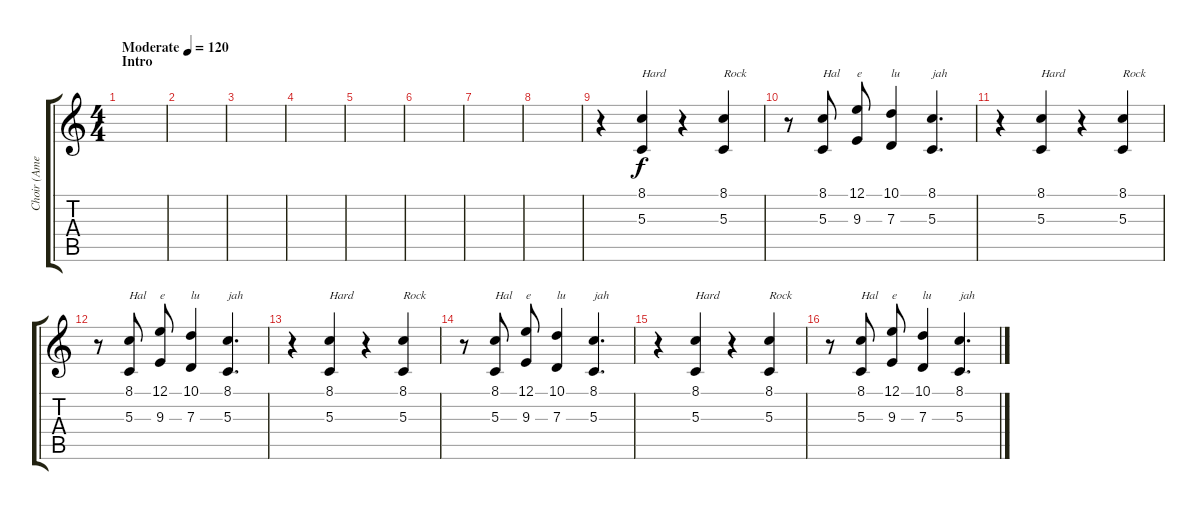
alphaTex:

\track ("Choir (Amen Ra, Awa, Ox, Kita)" "Choir (Ame") {instrument choiraahs}
\staff {score tabs}
\tuning (E4 B3 G3 D3 A2 E2) {hide}
\ts (4 4)
\section ("" "Intro")
\tempo (120 "Moderate")
\clef g2
\ks c
|
|
|
|
|
|
|
|
r.4 (8.1 5.3).4{txt "Hard"} r.4 (8.1 5.3).4{txt "Rock"} |
r.8 (8.1 5.3).8{txt "Hal"} (12.1 9.3).8{txt "e"} (10.1 7.3).4{txt "lu"} (8.1 5.3).4{d txt "jah"} |
r.4 (8.1 5.3).4{txt "Hard"} r.4 (8.1 5.3).4{txt "Rock"} |
r.8 (8.1 5.3).8{txt "Hal"} (12.1 9.3).8{txt "e"} (10.1 7.3).4{txt "lu"} (8.1 5.3).4{d txt "jah"} |
r.4 (8.1 5.3).4{txt "Hard"} r.4 (8.1 5.3).4{txt "Rock"} |
r.8 (8.1 5.3).8{txt "Hal"} (12.1 9.3).8{txt "e"} (10.1 7.3).4{txt "lu"} (8.1 5.3).4{d txt "jah"} |
r.4 (8.1 5.3).4{txt "Hard"} r.4 (8.1 5.3).4{txt "Rock"} |
r.8 (8.1 5.3).8{txt "Hal"} (12.1 9.3).8{txt "e"} (10.1 7.3).4{txt "lu"} (8.1 5.3).4{d txt "jah"}
